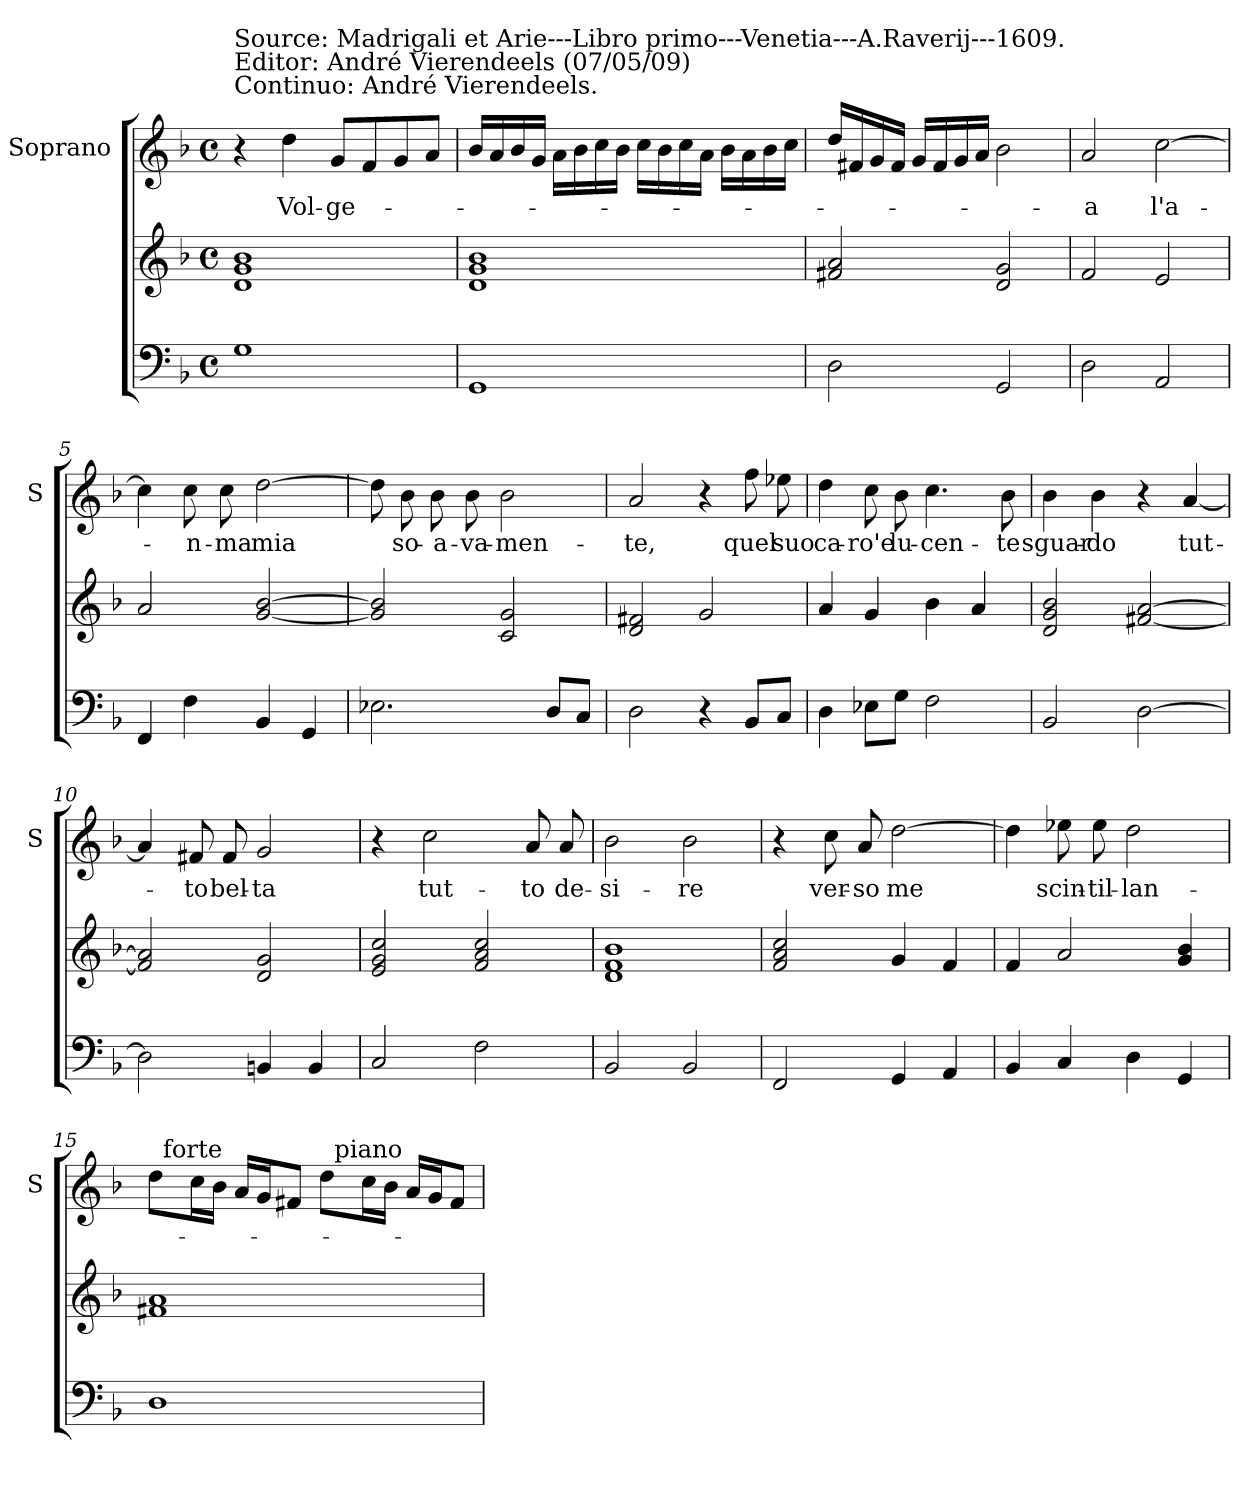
**kern	**kern	**kern	**text
*part2	*part2	*part1	*part1
*staff3	*staff2	*staff1	*staff1
*	*	*I"Soprano	*
*	*	*I'S	*
*clefF4	*clefG2	*clefG2	*
*k[b-]	*k[b-]	*k[b-]	*
*F:	*F:	*F:	*
*M4/4	*M4/4	*M4/4	*
*met(c)	*met(c)	*met(c)	*
=1	=1	=1	=1
!	!	!LO:TX:a:t=Source&colon; Madrigali et Arie---Libro primo---Venetia---A.Raverij---1609.\nEditor&colon; André Vierendeels (07/05/09)\nContinuo&colon; André Vierendeels.	!
1G	1d 1g 1b-	4r	.
.	.	4dd\	Vol-
.	.	8g/L	-ge-
.	.	8f/	.
.	.	8g/	.
.	.	8a/J	.
=2	=2	=2	=2
1GG	1d 1g 1b-	16b-/LL	.
.	.	16a/	.
.	.	16b-/	.
.	.	16g/JJ	.
.	.	16a\LL	.
.	.	16b-\	.
.	.	16cc\	.
.	.	16b-\JJ	.
.	.	16cc\LL	.
.	.	16b-\	.
.	.	16cc\	.
.	.	16a\JJ	.
.	.	16b-\LL	.
.	.	16a\	.
.	.	16b-\	.
.	.	16cc\JJ	.
=3	=3	=3	=3
2D\	2f#X/ 2a/	16dd/LL	.
.	.	16f#X/	.
.	.	16g/	.
.	.	16f#/JJ	.
.	.	16g/LL	.
.	.	16f#/	.
.	.	16g/	.
.	.	16a/JJ	.
2GG/	2d/ 2g/	2b-\	.
!!LO:LB:g=z
=4	=4	=4	=4
2D\	2f/	2a/	-a
2AA/	2e/	[2cc\	l'a-
=5	=5	=5	=5
4FF/	2a/	4cc\]	.
4F\	.	8cc\	-n-
.	.	8cc\	-ma
4BB-/	[2g/ [2b-/	[2dd\	mia
4GG/	.	.	.
=6	=6	=6	=6
2.E-X\	2g/] 2b-/]	8dd\]	.
.	.	8b-\	so-
.	.	8b-\	-a-
.	.	8b-\	-va-
.	2c/ 2g/	2b-\	-men-
8D/L	.	.	.
8C/J	.	.	.
=7	=7	=7	=7
2D\	2d/ 2f#X/	2a/	-te,
4r	2g/	4r	.
8BB-/L	.	8ff\	quel
8C/J	.	8ee-X\	suo
!!LO:LB:g=z
=8	=8	=8	=8
4D\	4a/	4dd\	ca-
8E-X\L	4g/	8cc\	-ro'e
8G\J	.	8b-\	lu-
2F\	4b-\	4.cc\	-cen-
.	4a/	.	.
.	.	8b-\	-te
=9	=9	=9	=9
2BB-/	2d/ 2g/ 2b-/	4b-\	sguar-
.	.	4b-\	-do
[2D\	[2f#X/ [2a/	4r	.
.	.	[4a/	tut-
=10	=10	=10	=10
2D\]	2f#/] 2a/]	4a/]	.
.	.	8f#X/	-to
.	.	8f#/	bel-
4BBn/	2d/ 2g/	2g/	-ta
4BB/	.	.	.
=11	=11	=11	=11
2C/	2e/ 2g/ 2cc/	4r	.
.	.	2cc\	tut-
2F\	2f/ 2a/ 2cc/	.	.
.	.	8a/	-to
.	.	8a/	de-
=12	=12	=12	=12
2BB-/	1d 1f 1b-	2b-\	-si-
2BB-/	.	2b-\	-re
!!LO:LB:g=z
=13	=13	=13	=13
2FF/	2f/ 2a/ 2cc/	4r	.
.	.	8cc\	ver-
.	.	8a/	-so
4GG/	4g/	[2dd\	me
4AA/	4f/	.	.
=14	=14	=14	=14
4BB-/	4f/	4dd\]	.
4C/	2a/	8ee-X\	scin-
.	.	8ee-\	-til-
4D\	.	2dd\	-lan-
4GG/	4g/ 4b-/	.	.
=15	=15	=15	=15
*	*	*^	*
1D	1f#X 1a	8dd\L	32ryy	.
!	!	!	!LO:TX:a:t=forte	!
.	.	.	2ryy	.
.	.	16cc\L	.	.
.	.	16b-\JJ	.	.
.	.	16a/LL	.	.
.	.	16g/J	.	.
.	.	8f#X/J	.	.
.	.	8dd\L	.	.
!	!	!	!LO:TX:a:t=piano	!
.	.	.	4...ryy	.
.	.	16cc\L	.	.
.	.	16b-\JJ	.	.
.	.	16a/LL	.	.
.	.	16g/J	.	.
.	.	8f#/J	.	.
*	*	*v	*v	*
=	=	=	=
*-	*-	*-	*-
